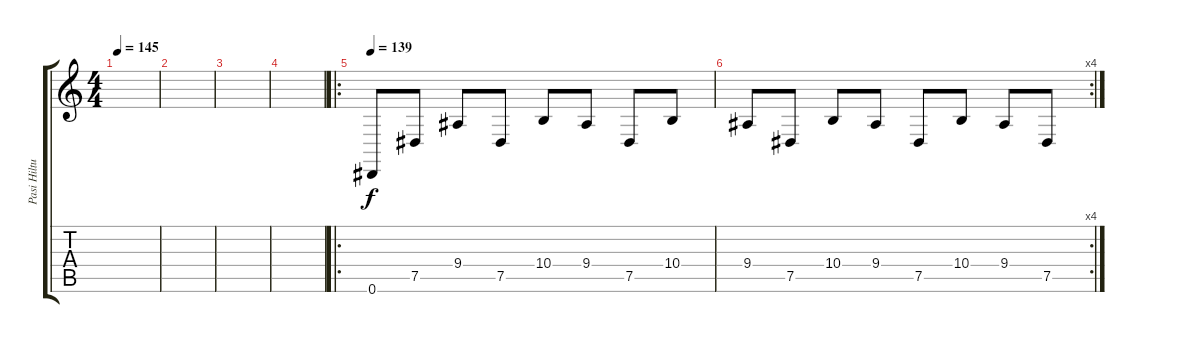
\track ("Pasi Hiltula " "Pasi Hiltu") {instrument pad1newage}
\staff {score tabs}
\tuning (Eb4 Bb3 Gb3 Db3 Ab2 Eb2) {hide}
\ts (4 4)
\tempo 145
\clef g2
\ks c
|
|
|
|
\ro
\tempo 139
0.6.8{volume 13} 7.5.8 9.4.8 7.5.8 10.4.8 9.4.8 7.5.8 10.4.8 |
\rc 4
9.4.8{volume 13} 7.5.8 10.4.8 9.4.8 7.5.8 10.4.8 9.4.8 7.5.8
